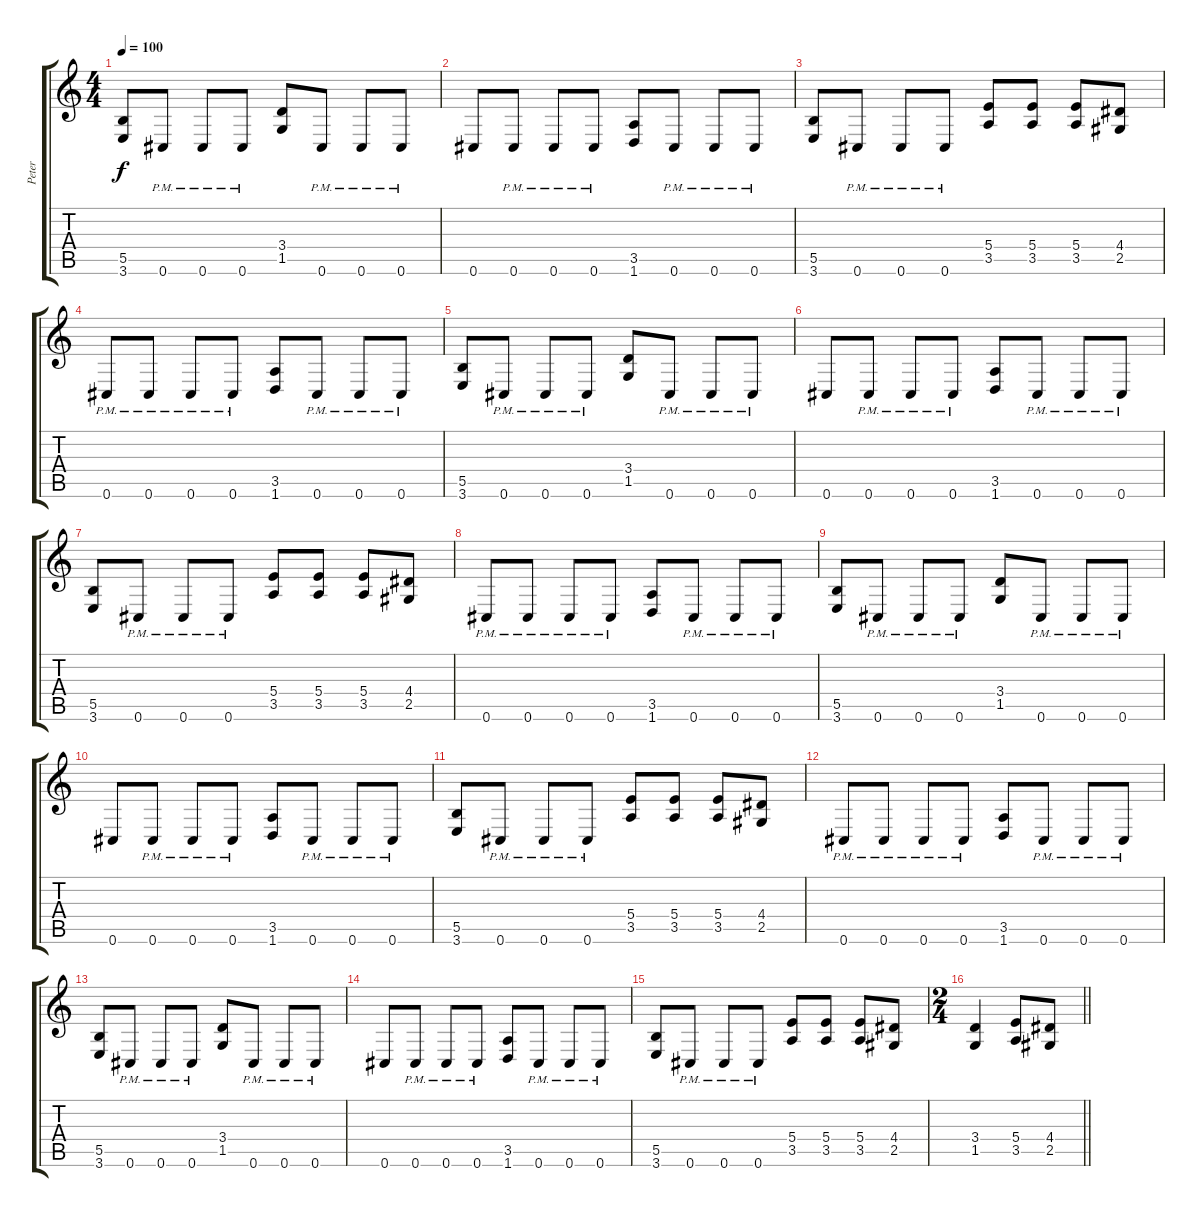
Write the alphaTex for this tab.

\track ("Peter" "Peter") {instrument distortionguitar}
\staff {score tabs}
\tuning (Db4 Ab3 E3 B2 Gb2 Db2) {hide}
\ts (4 4)
\tempo 100
\clef g2
\ks c
(5.5 3.6).8{dy f} 0.6{pm}.8 0.6{pm}.8 0.6{pm}.8 (3.4 1.5).8 0.6{pm}.8 0.6{pm}.8 0.6{pm}.8 |
0.6.8 0.6{pm}.8 0.6{pm}.8 0.6{pm}.8 (3.5 1.6).8 0.6{pm}.8 0.6{pm}.8 0.6{pm}.8 |
(5.5 3.6).8 0.6{pm}.8 0.6{pm}.8 0.6{pm}.8 (5.4 3.5).8 (5.4 3.5).8 (5.4 3.5).8 (4.4 2.5).8 |
0.6{pm}.8 0.6{pm}.8 0.6{pm}.8 0.6{pm}.8 (3.5 1.6).8 0.6{pm}.8 0.6{pm}.8 0.6{pm}.8 |
(5.5 3.6).8 0.6{pm}.8 0.6{pm}.8 0.6{pm}.8 (3.4 1.5).8 0.6{pm}.8 0.6{pm}.8 0.6{pm}.8 |
0.6.8 0.6{pm}.8 0.6{pm}.8 0.6{pm}.8 (3.5 1.6).8 0.6{pm}.8 0.6{pm}.8 0.6{pm}.8 |
(5.5 3.6).8 0.6{pm}.8 0.6{pm}.8 0.6{pm}.8 (5.4 3.5).8 (5.4 3.5).8 (5.4 3.5).8 (4.4 2.5).8 |
0.6{pm}.8 0.6{pm}.8 0.6{pm}.8 0.6{pm}.8 (3.5 1.6).8 0.6{pm}.8 0.6{pm}.8 0.6{pm}.8 |
(5.5 3.6).8 0.6{pm}.8 0.6{pm}.8 0.6{pm}.8 (3.4 1.5).8 0.6{pm}.8 0.6{pm}.8 0.6{pm}.8 |
0.6.8 0.6{pm}.8 0.6{pm}.8 0.6{pm}.8 (3.5 1.6).8 0.6{pm}.8 0.6{pm}.8 0.6{pm}.8 |
(5.5 3.6).8 0.6{pm}.8 0.6{pm}.8 0.6{pm}.8 (5.4 3.5).8 (5.4 3.5).8 (5.4 3.5).8 (4.4 2.5).8 |
0.6{pm}.8 0.6{pm}.8 0.6{pm}.8 0.6{pm}.8 (3.5 1.6).8 0.6{pm}.8 0.6{pm}.8 0.6{pm}.8 |
(5.5 3.6).8 0.6{pm}.8 0.6{pm}.8 0.6{pm}.8 (3.4 1.5).8 0.6{pm}.8 0.6{pm}.8 0.6{pm}.8 |
0.6.8 0.6{pm}.8 0.6{pm}.8 0.6{pm}.8 (3.5 1.6).8 0.6{pm}.8 0.6{pm}.8 0.6{pm}.8 |
(5.5 3.6).8 0.6{pm}.8 0.6{pm}.8 0.6{pm}.8 (5.4 3.5).8 (5.4 3.5).8 (5.4 3.5).8 (4.4 2.5).8 |
\ts (2 4)
\barLineRight lightlight
(3.4 1.5).4 (5.4 3.5).8 (4.4 2.5).8
